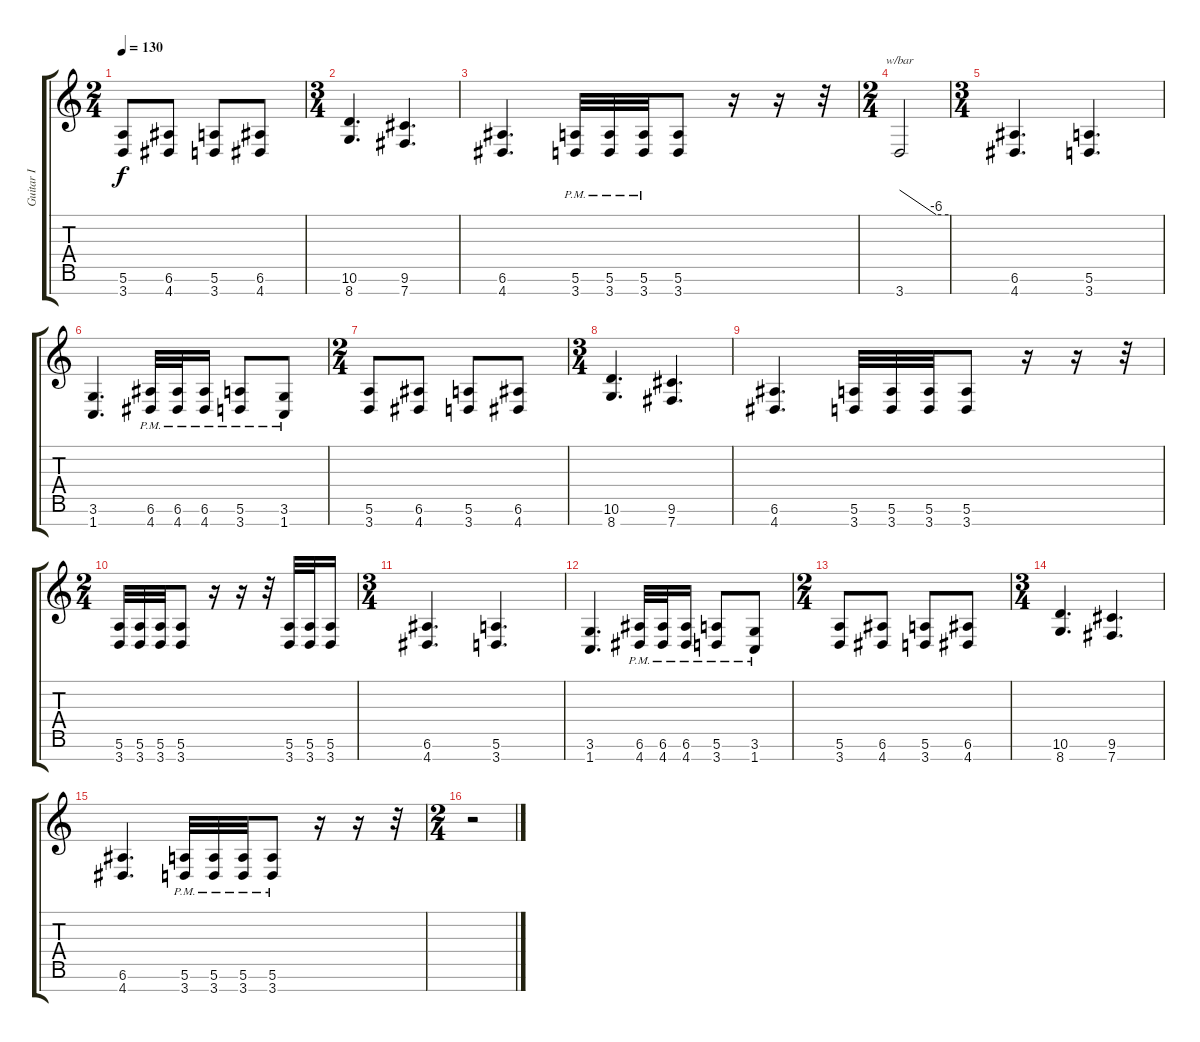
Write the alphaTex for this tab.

\track ("Guitar I" "Guitar I") {instrument distortionguitar}
\staff {score tabs}
\tuning (E4 B3 G3 D3 A2 E2 B1) {hide}
\ts (2 4)
\tempo 130
\clef g2
\ks c
(5.6 3.7).8{dy f} (6.6 4.7).8 (5.6 3.7).8 (6.6 4.7).8 |
\ts (3 4)
(10.6 8.7).4{d} (9.6 7.7).4{d} |
(6.6 4.7).4{d} (5.6{pm} 3.7{pm}).32 (5.6{pm} 3.7{pm}).32 (5.6{pm} 3.7{pm}).32 (5.6 3.7).8 r.16 r.16 r.32 |
\ts (2 4)
3.7.2{tbe (custom default 0 0 45 -24 60 -24)} |
\ts (3 4)
(6.6 4.7).4{d} (5.6 3.7).4{d} |
(3.6 1.7).4{d} (6.6{pm} 4.7{pm}).32 (6.6{pm} 4.7{pm}).32 (6.6{pm} 4.7{pm}).16 (5.6{pm} 3.7{pm}).8 (3.6{pm} 1.7{pm}).8 |
\ts (2 4)
(5.6 3.7).8 (6.6 4.7).8 (5.6 3.7).8 (6.6 4.7).8 |
\ts (3 4)
(10.6 8.7).4{d} (9.6 7.7).4{d} |
(6.6 4.7).4{d} (5.6 3.7).32 (5.6 3.7).32 (5.6 3.7).32 (5.6 3.7).8 r.16 r.16 r.32 |
\ts (2 4)
(5.6 3.7).32 (5.6 3.7).32 (5.6 3.7).32 (5.6 3.7).8 r.16 r.16 r.32 (5.6 3.7).32 (5.6 3.7).32 (5.6 3.7).16 |
\ts (3 4)
(6.6 4.7).4{d} (5.6 3.7).4{d} |
(3.6 1.7).4{d} (6.6{pm} 4.7{pm}).32 (6.6{pm} 4.7{pm}).32 (6.6{pm} 4.7{pm}).16 (5.6{pm} 3.7{pm}).8 (3.6{pm} 1.7{pm}).8 |
\ts (2 4)
(5.6 3.7).8 (6.6 4.7).8 (5.6 3.7).8 (6.6 4.7).8 |
\ts (3 4)
(10.6 8.7).4{d} (9.6 7.7).4{d} |
(6.6 4.7).4{d} (5.6{pm} 3.7{pm}).32 (5.6{pm} 3.7{pm}).32 (5.6{pm} 3.7{pm}).32 (5.6{pm} 3.7{pm}).8 r.16 r.16 r.32 |
\ts (2 4)
r.2
